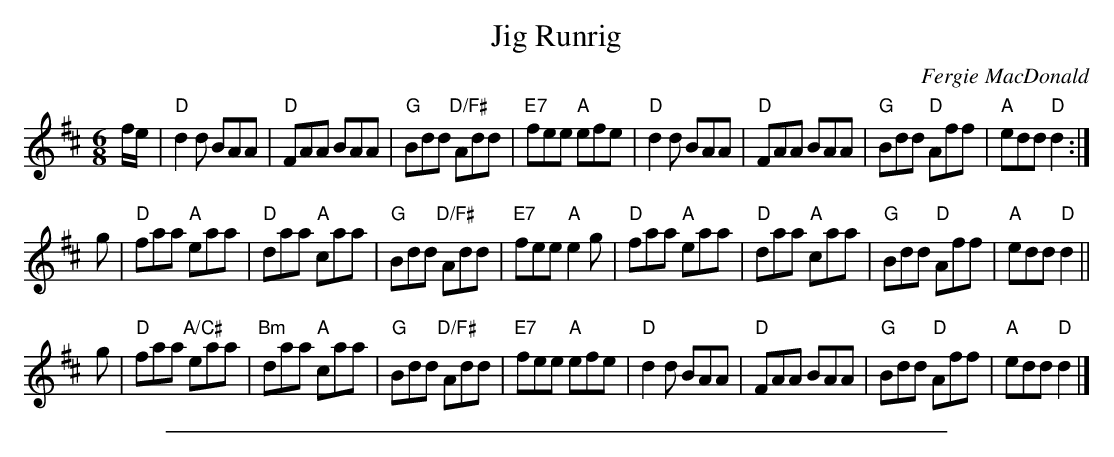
X:1
T: Jig Runrig
C:Fergie MacDonald
M:6/8
L:1/8
K:D
f/e/ \
| "D"d2d       BAA | "D"FAA    BAA | "G"Bdd "D/F#"Add |"E7"fee "A"efe \
| "D"d2d       BAA | "D"FAA    BAA | "G"Bdd "D"   Aff | "A"edd "D"d2 :|
g \
| "D"faa    "A"eaa | "D"daa "A"caa | "G"Bdd "D/F#"Add |"E7"fee "A"e2g \
| "D"faa    "A"eaa | "D"daa "A"caa | "G"Bdd "D"   Aff | "A"edd "D"d2 ||
g \
| "D"faa "A/C#"eaa |"Bm"daa "A"caa | "G"Bdd "D/F#"Add |"E7"fee "A"efe \
| "D"d2d       BAA | "D"FAA    BAA | "G"Bdd "D"   Aff | "A"edd "D"d2 |]
